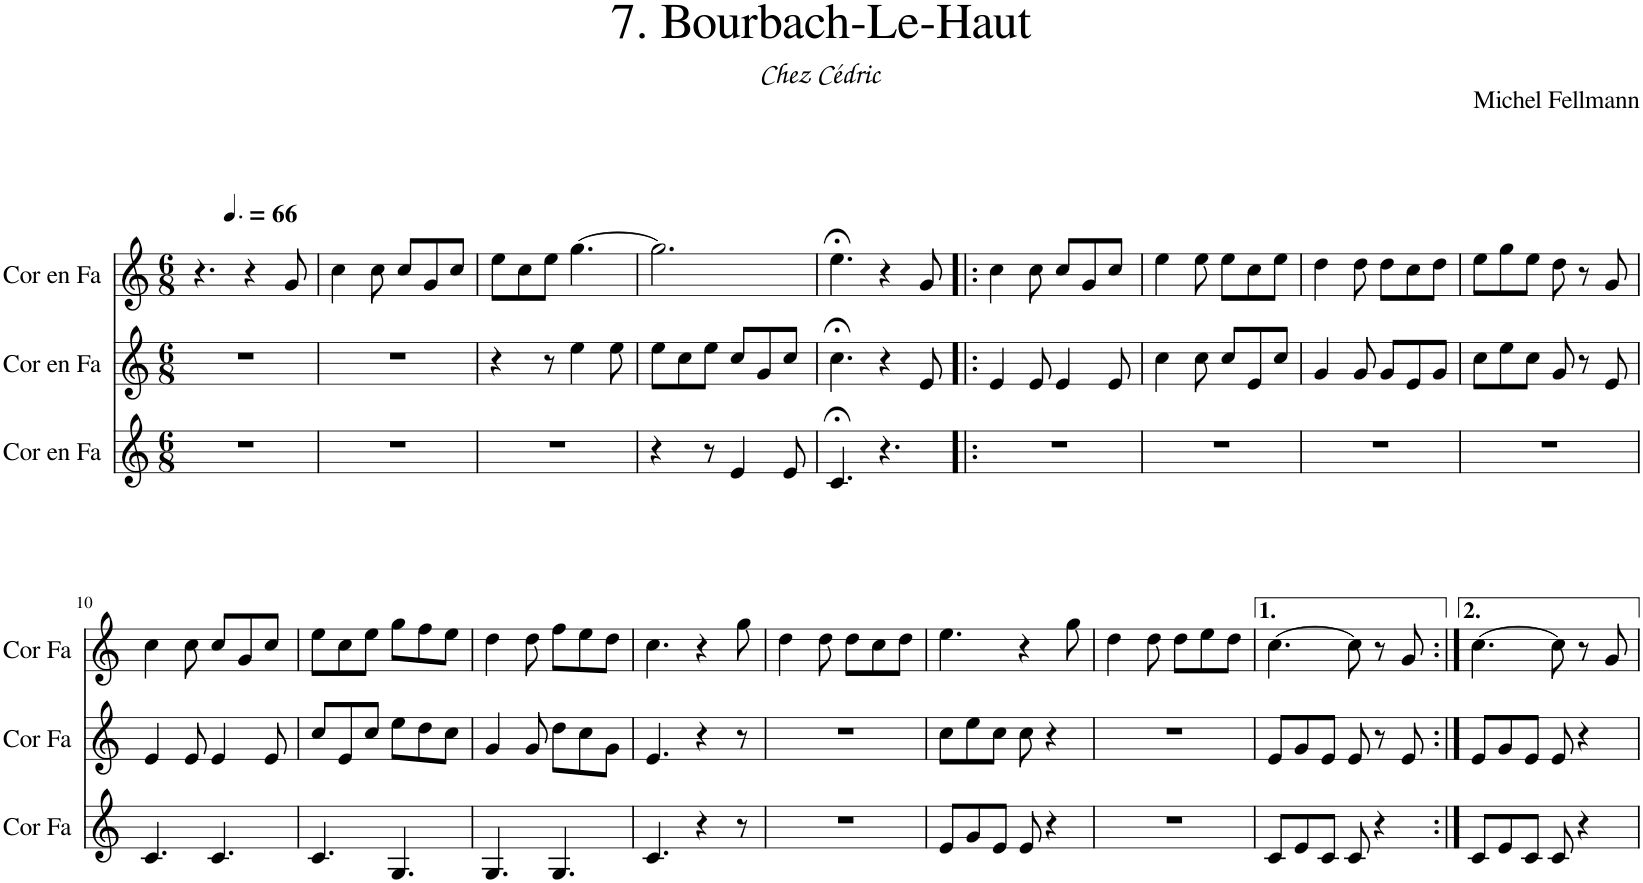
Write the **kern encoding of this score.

**kern	**kern	**kern
*part3	*part2	*part1
*staff3	*staff2	*staff1
*I"Cor en Fa	*I"Cor en Fa	*I"Cor en Fa
*I'Cor Fa	*I'Cor Fa	*I'Cor Fa
*clefG2	*clefG2	*clefG2
*Trd4c7	*Trd4c7	*Trd4c7
*k[]	*k[]	*k[]
*M6/8	*M6/8	*M6/8
=1	=1	=1
2.r	2.r	4.r
.	.	4r
*	*	*MM99
.	.	8g/
=2	=2	=2
2.r	2.r	4cc\
.	.	8cc\
.	.	8cc/L
.	.	8g/
.	.	8cc/J
=3	=3	=3
2.r	4r	8ee\L
.	.	8cc\
.	8r	8ee\J
.	4ee\	[4.gg\
.	8ee\	.
=4	=4	=4
4r	8ee\L	2.gg\]
.	8cc\	.
8r	8ee\J	.
4e/	8cc/L	.
.	8g/	.
8e/	8cc/J	.
=5	=5	=5
4.c;</	4.cc;<\	4.ee;<\
4.r	4r	4r
.	8e/	8g/
=6!|:	=6!|:	=6!|:
2.r	4e/	4cc\
.	8e/	8cc\
.	4e/	8cc/L
.	.	8g/
.	8e/	8cc/J
=7	=7	=7
2.r	4cc\	4ee\
.	8cc\	8ee\
.	8cc/L	8ee\L
.	8e/	8cc\
.	8cc/J	8ee\J
=8	=8	=8
2.r	4g/	4dd\
.	8g/	8dd\
.	8g/L	8dd\L
.	8e/	8cc\
.	8g/J	8dd\J
=9	=9	=9
2.r	8cc\L	8ee\L
.	8ee\	8gg\
.	8cc\J	8ee\J
.	8g/	8dd\
.	8r	8r
.	8e/	8g/
!!LO:LB:g=z
=10	=10	=10
4.c/	4e/	4cc\
.	8e/	8cc\
4.c/	4e/	8cc/L
.	.	8g/
.	8e/	8cc/J
=11	=11	=11
4.c/	8cc/L	8ee\L
.	8e/	8cc\
.	8cc/J	8ee\J
4.G/	8ee\L	8gg\L
.	8dd\	8ff\
.	8cc\J	8ee\J
=12	=12	=12
4.G/	4g/	4dd\
.	8g/	8dd\
4.G/	8dd\L	8ff\L
.	8cc\	8ee\
.	8g\J	8dd\J
=13	=13	=13
4.c/	4.e/	4.cc\
4r	4r	4r
8r	8r	8gg\
=14	=14	=14
2.r	2.r	4dd\
.	.	8dd\
.	.	8dd\L
.	.	8cc\
.	.	8dd\J
=15	=15	=15
8e/L	8cc\L	4.ee\
8g/	8ee\	.
8e/J	8cc\J	.
8e/	8cc\	4r
4r	4r	.
.	.	8gg\
=16	=16	=16
2.r	2.r	4dd\
.	.	8dd\
.	.	8dd\L
.	.	8ee\
.	.	8dd\J
=17	=17	=17
8c/L	8e/L	[4.cc\
8e/	8g/	.
8c/J	8e/J	.
8c/	8e/	8cc\]
4r	8r	8r
.	8e/	8g/
=18:|!	=18:|!	=18:|!
8c/L	8e/L	[4.cc\
8e/	8g/	.
8c/J	8e/J	.
8c/	8e/	8cc\]
4r	4r	8r
.	.	8g/
=	=	=
*-	*-	*-
